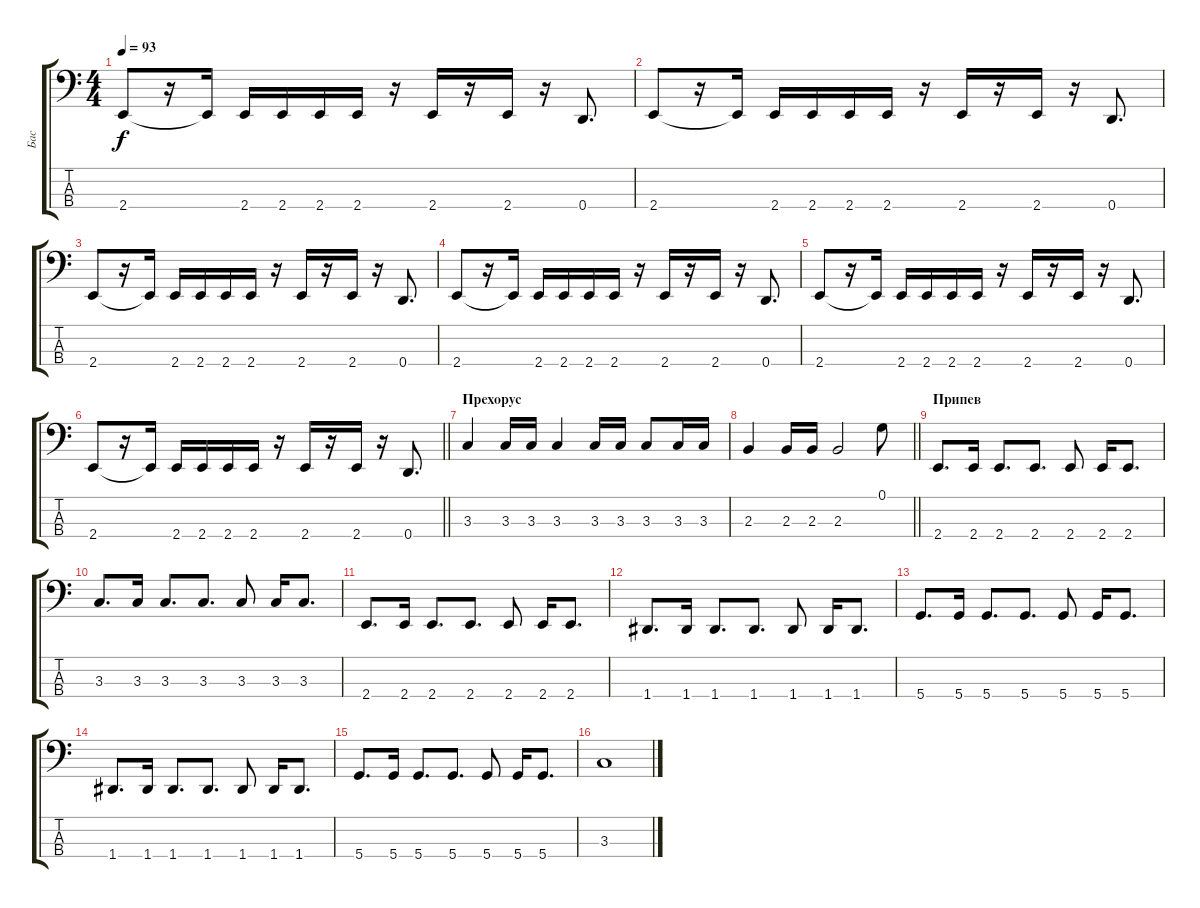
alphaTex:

\track ("Бас" "Бас") {instrument electricbassfinger}
\staff {score tabs}
\tuning (G2 D2 A1 D1) {hide}
\ts (4 4)
\tempo 93
\clef f4
\ks c
2.4.8{dy f} r.16 2.4{t}.16 2.4.16 2.4.16 2.4.16 2.4.16 r.16 2.4.16 r.16 2.4.16 r.16 0.4.8{d} |
2.4.8 r.16 2.4{t}.16 2.4.16 2.4.16 2.4.16 2.4.16 r.16 2.4.16 r.16 2.4.16 r.16 0.4.8{d} |
2.4.8 r.16 2.4{t}.16 2.4.16 2.4.16 2.4.16 2.4.16 r.16 2.4.16 r.16 2.4.16 r.16 0.4.8{d} |
2.4.8 r.16 2.4{t}.16 2.4.16 2.4.16 2.4.16 2.4.16 r.16 2.4.16 r.16 2.4.16 r.16 0.4.8{d} |
2.4.8 r.16 2.4{t}.16 2.4.16 2.4.16 2.4.16 2.4.16 r.16 2.4.16 r.16 2.4.16 r.16 0.4.8{d} |
\barLineRight lightlight
2.4.8 r.16 2.4{t}.16 2.4.16 2.4.16 2.4.16 2.4.16 r.16 2.4.16 r.16 2.4.16 r.16 0.4.8{d} |
\section ("" "Прехорус")
3.3.4 3.3.16 3.3.16 3.3.4 3.3.16 3.3.16 3.3.8 3.3.16 3.3.16 |
\barLineRight lightlight
2.3.4 2.3.16 2.3.16 2.3.2 0.1.8 |
\section ("" "Припев")
2.4.8{d} 2.4.16 2.4.8{d} 2.4.8{d} 2.4.8 2.4.16 2.4.8{d} |
3.3.8{d} 3.3.16 3.3.8{d} 3.3.8{d} 3.3.8 3.3.16 3.3.8{d} |
2.4.8{d} 2.4.16 2.4.8{d} 2.4.8{d} 2.4.8 2.4.16 2.4.8{d} |
1.4.8{d} 1.4.16 1.4.8{d} 1.4.8{d} 1.4.8 1.4.16 1.4.8{d} |
5.4.8{d} 5.4.16 5.4.8{d} 5.4.8{d} 5.4.8 5.4.16 5.4.8{d} |
1.4.8{d} 1.4.16 1.4.8{d} 1.4.8{d} 1.4.8 1.4.16 1.4.8{d} |
5.4.8{d} 5.4.16 5.4.8{d} 5.4.8{d} 5.4.8 5.4.16 5.4.8{d} |
3.3.1
